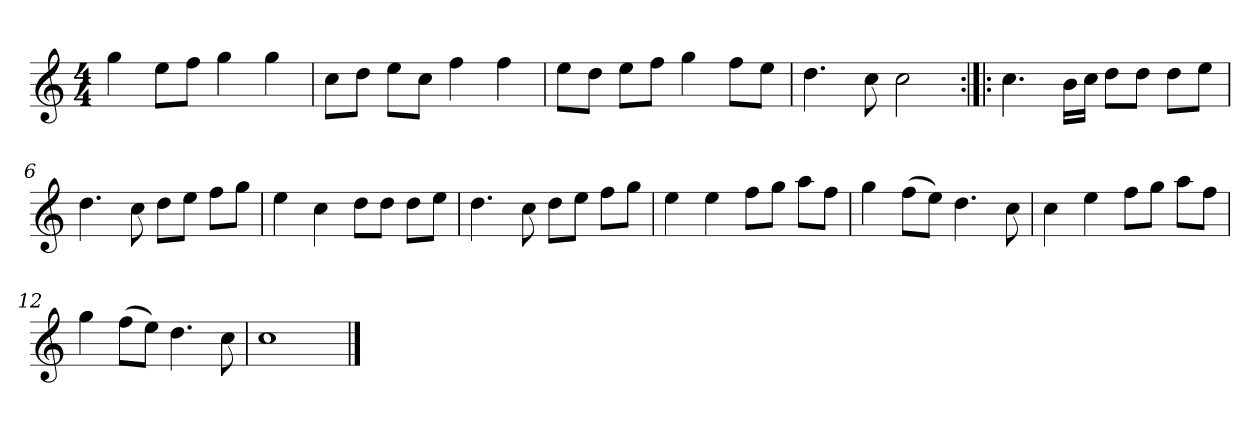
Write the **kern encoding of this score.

**kern
*part1
*staff1
*clefG2
*k[]
*C:
*M4/4
*MM120
=1
4gg
8ee\L
8ff\J
4gg
4gg
=2
8cc\L
8dd\J
8ee\L
8cc\J
4ff
4ff
=3
8ee\L
8dd\J
8ee\L
8ff\J
4gg
8ff\L
8ee\J
=4
4.dd
8cc
2cc
=5:|!|:
4.cc
16b\LL
16cc\JJ
8dd\L
8dd\J
8dd\L
8ee\J
=6
4.dd
8cc
8dd\L
8ee\J
8ff\L
8gg\J
=7
4ee
4cc
8dd\L
8dd\J
8dd\L
8ee\J
=8
4.dd
8cc
8dd\L
8ee\J
8ff\L
8gg\J
=9
4ee
4ee
8ff\L
8gg\J
8aa\L
8ff\J
=10
4gg
(8ff\L
8ee\J)
4.dd
8cc
=11
4cc
4ee
8ff\L
8gg\J
8aa\L
8ff\J
=12
4gg
(8ff\L
8ee\J)
4.dd
8cc
=13
1cc
==
*-
